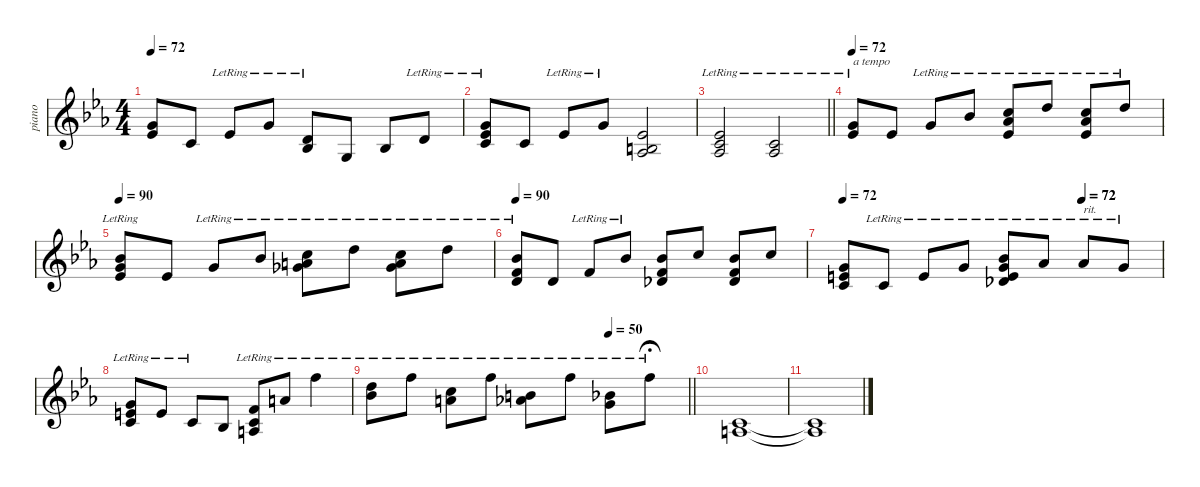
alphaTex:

\defaultSystemsLayout 8
\hideDynamics
\bracketExtendMode nobrackets
\otherSystemsTrackNameOrientation horizontal
\track ("Piano (RH)-hid" "piano") {instrument acousticgrandpiano}
\staff {score}
\tuning (F4 C4 F3 C3 F2 C2)
\ts (4 4)
\tempo 72
\clef g2
\ks eb
(2.1{acc forcenatural} 3.2{acc b}).8{dy f} 0.2{acc forcenatural}.8 3.2{lr acc b}.8 2.1{lr acc forcenatural}.8 (2.2{lr acc forcenatural} 5.3{acc b}).8 2.3{acc forcenatural}.8 5.3{acc b}.8 9.3{lr acc forcenatural}.8 |
(0.2{acc forcenatural} 14.3{lr acc forcenatural} 15.4{lr acc b}).8{bd 240} 0.2{acc forcenatural}.8 3.2{lr acc b}.8 2.1{lr acc forcenatural}.8 (3.2{acc b} 11.4{acc forcenatural} 3.3{acc b}).2{bd 120} |
\barLineRight lightlight
(0.2{acc forcenatural} 10.3{lr acc b} 8.4{acc b}).2{bd 120} (0.2{lr acc forcenatural} 8.4{acc b}).2 |
\tempo 72
(2.1{lr acc forcenatural} 3.2{acc b}).8{txt "a tempo"} 3.2{acc b}.8 2.1{lr acc forcenatural}.8 5.1{lr acc b}.8 (12.2{lr acc forcenatural} 15.3{acc b} 15.4{acc b}).8 9.1{lr acc forcenatural}.8 (12.2{lr acc forcenatural} 15.3{lr acc b} 15.4{acc b}).8 9.1{lr acc forcenatural}.8 |
\tempo 90
(17.3{acc b} 2.1{lr acc forcenatural} 3.2{acc b}).8 3.2{acc b}.8 2.1{lr acc forcenatural}.8 5.1{lr acc b}.8 (19.3{lr acc forcenatural} 9.2{lr acc forcenatural} 1.1{acc b}).8 9.1{lr acc forcenatural}.8 (19.3{lr acc forcenatural} 9.2{lr acc forcenatural} 1.1{acc b}).8 9.1{lr acc forcenatural}.8 |
\tempo 90
(0.1{acc forcenatural} 10.2{lr acc b} 9.3{acc forcenatural}).8{bd 120} 9.3{acc forcenatural}.8 5.2{lr acc forcenatural}.8 5.1{lr acc b}.8 (5.1{acc b} 5.2{acc forcenatural} 8.3{acc b}).8 7.1{acc forcenatural}.8 (0.1{acc forcenatural} 10.2{acc b} 8.3{acc b}).8 12.2{acc forcenatural}.8 |
\tempo 72
\tempo (72 0.7499)
\tempo (72 0.75)
(0.2{acc forcenatural} 14.3{acc forcenatural} 16.4{acc forcenatural}).8{bd 120} 0.2{lr acc forcenatural}.8 4.2{lr acc forcenatural}.8 2.1{lr acc forcenatural}.8 (22.4{lr acc b} 2.1{acc forcenatural} 11.3{acc forcenatural} 1.2{acc b}).8 8.2{lr acc b}.8 8.2{lr acc b}.8{txt "rit."} 14.3{lr acc forcenatural}.8 |
(0.2{lr acc forcenatural} 14.3{acc forcenatural} 16.4{lr acc forcenatural}).8 16.4{lr acc forcenatural}.8 7.3{lr acc forcenatural}.8 5.3{acc b}.8 (0.1{lr acc forcenatural} 0.2{acc forcenatural} 4.3{acc forcenatural}).8 9.2{lr acc forcenatural}.8 12.1{lr acc forcenatural}.4 |
\tempo (50 0.75)
\barLineRight lightlight
(14.2{lr acc forcenatural} 17.3{acc b}).8 12.1{lr acc forcenatural}.8 (12.2{lr acc forcenatural} 16.3{acc forcenatural}).8 12.1{lr acc forcenatural}.8 (11.2{lr acc forcenatural} 15.3{acc b}).8 12.1{lr acc forcenatural}.8 (17.3{lr acc b} 19.4{acc forcenatural}).8 12.1{lr acc forcenatural}.8{fermata (medium 0.37)} |
(0.2{acc forcenatural} 4.3{acc forcenatural}).1{bd 240} |
(0.2{t acc forcenatural} 4.3{t acc forcenatural}).1
